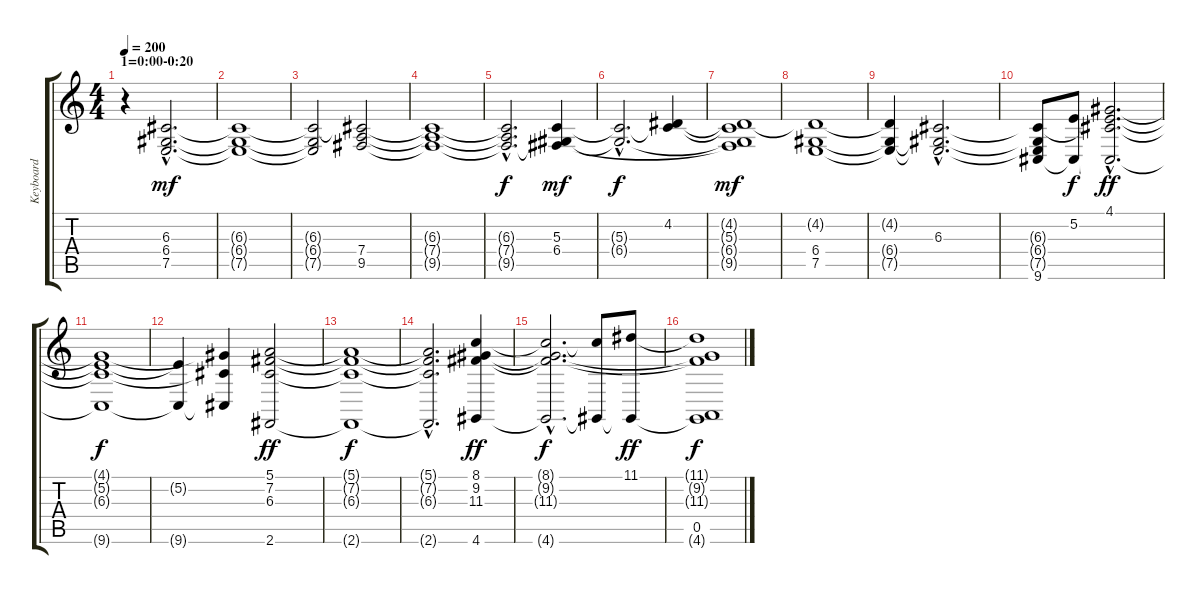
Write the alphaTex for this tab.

\track ("Keyboard" "Keyboard") {instrument stringensemble1}
\staff {score tabs}
\tuning (E4 B3 G3 D3 A2 E2) {hide}
\ts (4 4)
\section ("" "1=0:00-0:20")
\tempo 200
\clef g2
\ks c
r.4{dy mf volume 6 instrument stringensemble2} (6.3{hac} 6.4{hac} 7.5{hac}).2{d} |
(6.3{t} 6.4{t} 7.5{t}).1 |
(6.3{t} 6.4{t} 7.5{t}).2 (6.3{t} 7.4 9.5).2 |
(6.3{t} 7.4{t} 9.5{t}).1 |
(6.3{hac t} 7.4{hac t} 9.5{hac t}).2{d dy f} (5.3 6.4 9.5{t}).4{dy mf} |
(5.3{hac t} 6.4{hac t}).2{d dy f} (4.2 5.3{t}).4 |
(4.2{t} 5.3{t} 6.4{t} 9.5{t}).1{dy mf} |
(4.2{t} 6.4 7.5).1 |
(4.2{t} 6.4{t} 7.5{t}).4 (6.3{hac} 6.4{hac t} 7.5{hac t}).2{d} |
(6.3{t} 6.4{t} 7.5{t} 9.6).8 (5.2 9.6{t}).8{dy f} (4.1{hac} 5.2{hac t} 6.3{hac t} 9.6{hac t}).2{d dy ff} |
(4.1{t} 5.2{t} 6.3{t} 9.6{t}).1{dy f} |
(5.2{t} 9.6{t}).4 (4.1{t} 6.3{t} 9.6{t}).4 (5.1 7.2 6.3 2.6).2{dy ff} |
(5.1{t} 7.2{t} 6.3{t} 2.6{t}).1{dy f} |
(5.1{hac t} 7.2{hac t} 6.3{hac t} 2.6{hac t}).2{d} (8.1 9.2 11.3 4.6).4{dy ff} |
(8.1{hac t} 9.2{hac t} 11.3{hac t} 4.6{hac t}).2{d dy f} (8.1{t} 4.6{t}).8 (11.1 4.6{t}).8{dy ff} |
(11.1{t} 9.2{t} 11.3{t} 0.5 4.6{t}).1{dy f}
